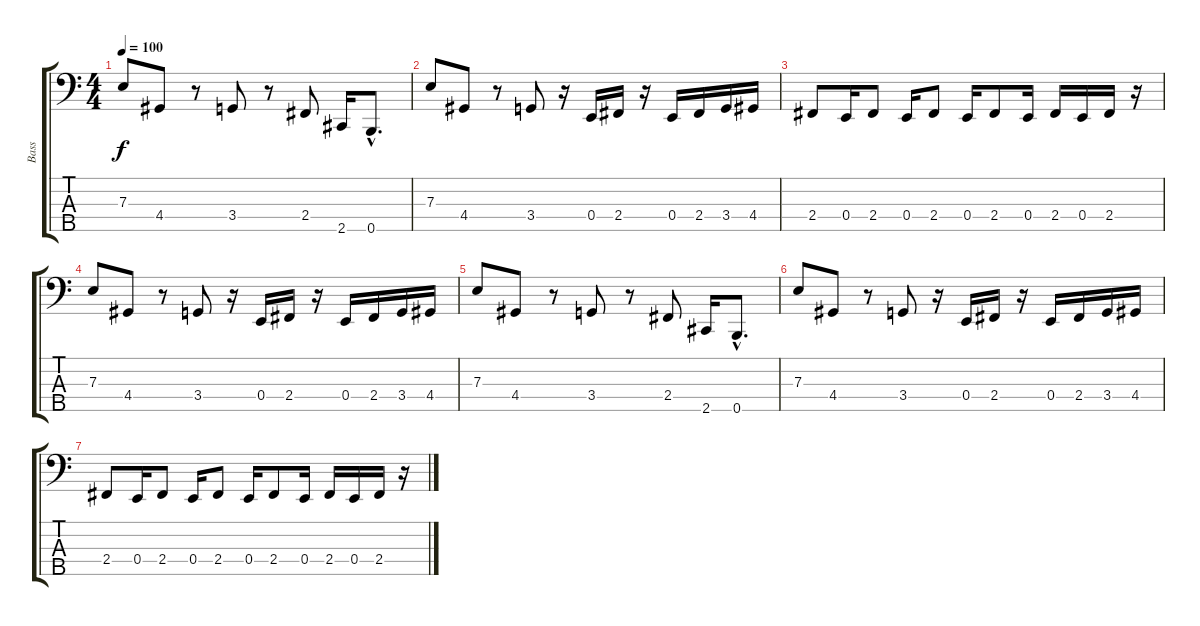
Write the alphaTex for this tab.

\track ("Bass" "Bass") {instrument slapbass2}
\staff {score tabs}
\tuning (G2 D2 A1 E1 B0) {hide}
\ts (4 4)
\tempo 100
\clef f4
\ks c
7.3.8{dy f} 4.4.8 r.8 3.4.8 r.8 2.4.8 2.5.16 0.5{hac}.8{d} |
7.3.8 4.4.8 r.8 3.4.8 r.16 0.4.16 2.4.16 r.16 0.4.16 2.4.16 3.4.16 4.4.16 |
2.4.8 0.4.16 2.4.8 0.4.16 2.4.8 0.4.16 2.4.8 0.4.16 2.4.16 0.4.16 2.4.16 r.16 |
7.3.8 4.4.8 r.8 3.4.8 r.16 0.4.16 2.4.16 r.16 0.4.16 2.4.16 3.4.16 4.4.16 |
7.3.8 4.4.8 r.8 3.4.8 r.8 2.4.8 2.5.16 0.5{hac}.8{d} |
7.3.8 4.4.8 r.8 3.4.8 r.16 0.4.16 2.4.16 r.16 0.4.16 2.4.16 3.4.16 4.4.16 |
2.4.8 0.4.16 2.4.8 0.4.16 2.4.8 0.4.16 2.4.8 0.4.16 2.4.16 0.4.16 2.4.16 r.16
